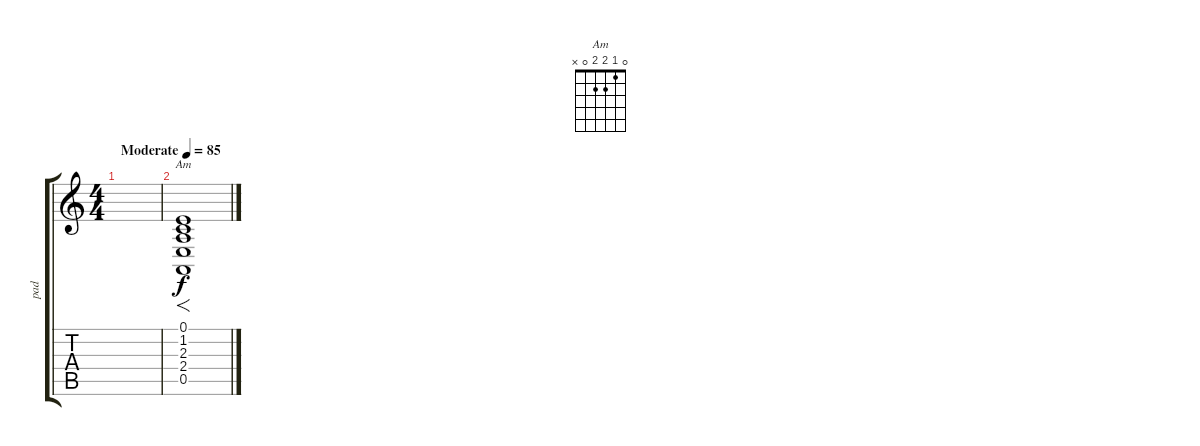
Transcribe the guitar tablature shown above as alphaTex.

\track ("pad" "pad") {instrument pad8sweep}
\staff {score tabs}
\tuning (E4 B3 G3 D3 A2 E2) {hide}
\chord ("Am" 0 1 2 2 0 x)
\ts (4 4)
\tempo (85 "Moderate")
\clef g2
\ks c
|
(0.1 1.2 2.3 2.4 0.5).1{f ch "Am"}
